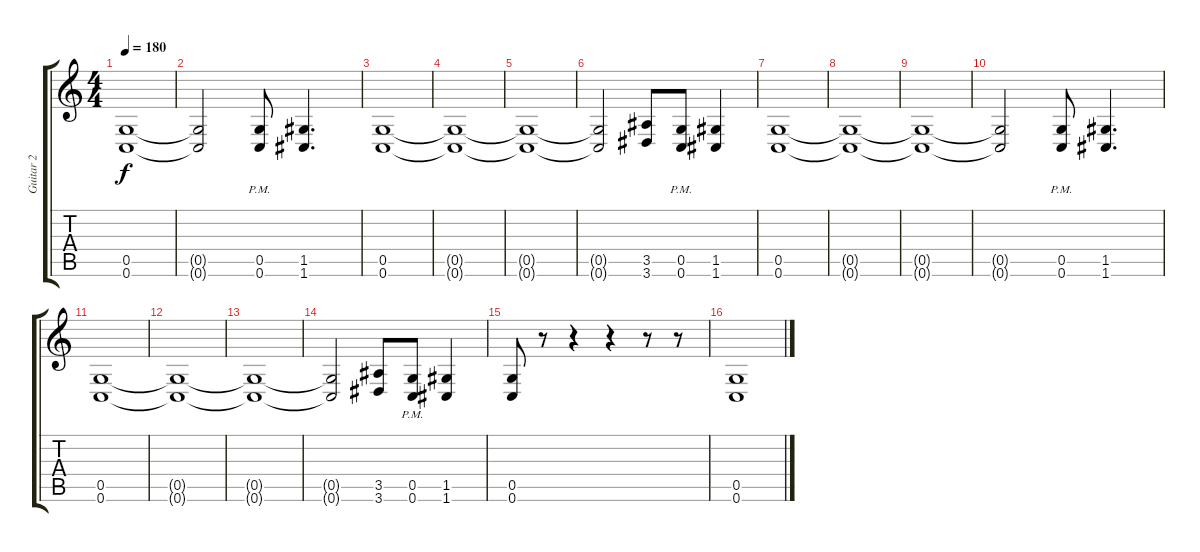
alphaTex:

\track ("Guitar 2" "Guitar 2") {instrument distortionguitar}
\staff {score tabs}
\tuning (D4 A3 F3 C3 G2 C2) {hide}
\ts (4 4)
\tempo 180
\clef g2
\ks c
(0.5{t} 0.6{t}).1{dy f} |
(0.5{t} 0.6{t}).2 (0.5{pm} 0.6{pm}).8 (1.5 1.6).4{d} |
(0.5 0.6).1 |
(0.5{t} 0.6{t}).1 |
(0.5{t} 0.6{t}).1 |
(0.5{t} 0.6{t}).2 (3.5 3.6).8 (0.5{pm} 0.6{pm}).8 (1.5 1.6).4 |
(0.5 0.6).1 |
(0.5{t} 0.6{t}).1 |
(0.5{t} 0.6{t}).1 |
(0.5{t} 0.6{t}).2 (0.5{pm} 0.6{pm}).8 (1.5 1.6).4{d} |
(0.5 0.6).1 |
(0.5{t} 0.6{t}).1 |
(0.5{t} 0.6{t}).1 |
(0.5{t} 0.6{t}).2 (3.5 3.6).8 (0.5{pm} 0.6{pm}).8 (1.5 1.6).4 |
(0.5 0.6).8 r.8 r.4 r.4 r.8 r.8 |
(0.5 0.6).1
